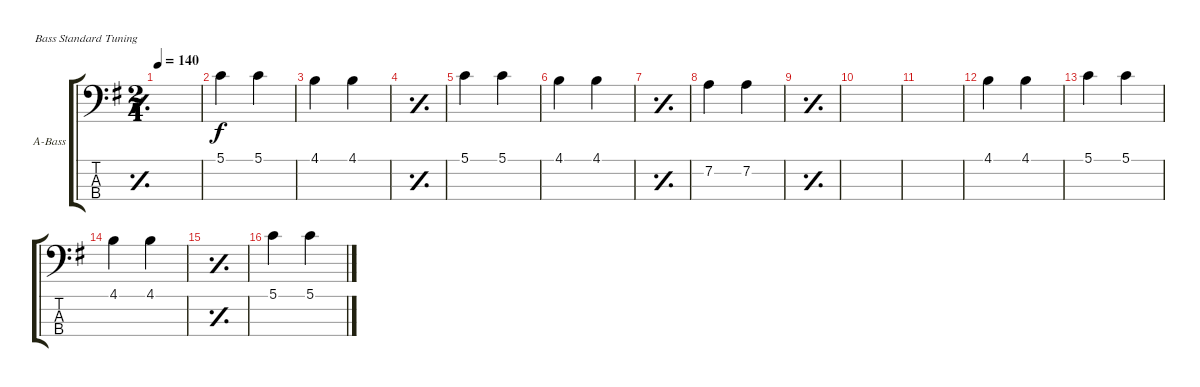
\defaultSystemsLayout 4
\bracketExtendMode groupsimilarinstruments
\firstSystemTrackNameOrientation horizontal
\otherSystemsTrackNameOrientation horizontal
\track ("Acoustic Bass" "A-Bass") {instrument acousticbass}
\staff {score tabs}
\tuning (G2 D2 A1 E1)
\ts (2 4)
\tempo 140
\clef f4
\simile simple
\ks g
|
5.1.4 5.1.4 |
4.1.4 4.1.4 |
\simile simple
|
\simile none
5.1.4 5.1.4 |
4.1.4 4.1.4 |
\simile simple
|
\simile none
7.2.4 7.2.4 |
\simile simple
|
|
|
\simile none
4.1.4 4.1.4 |
5.1.4 5.1.4 |
4.1.4 4.1.4 |
\simile simple
|
\simile none
5.1.4 5.1.4
